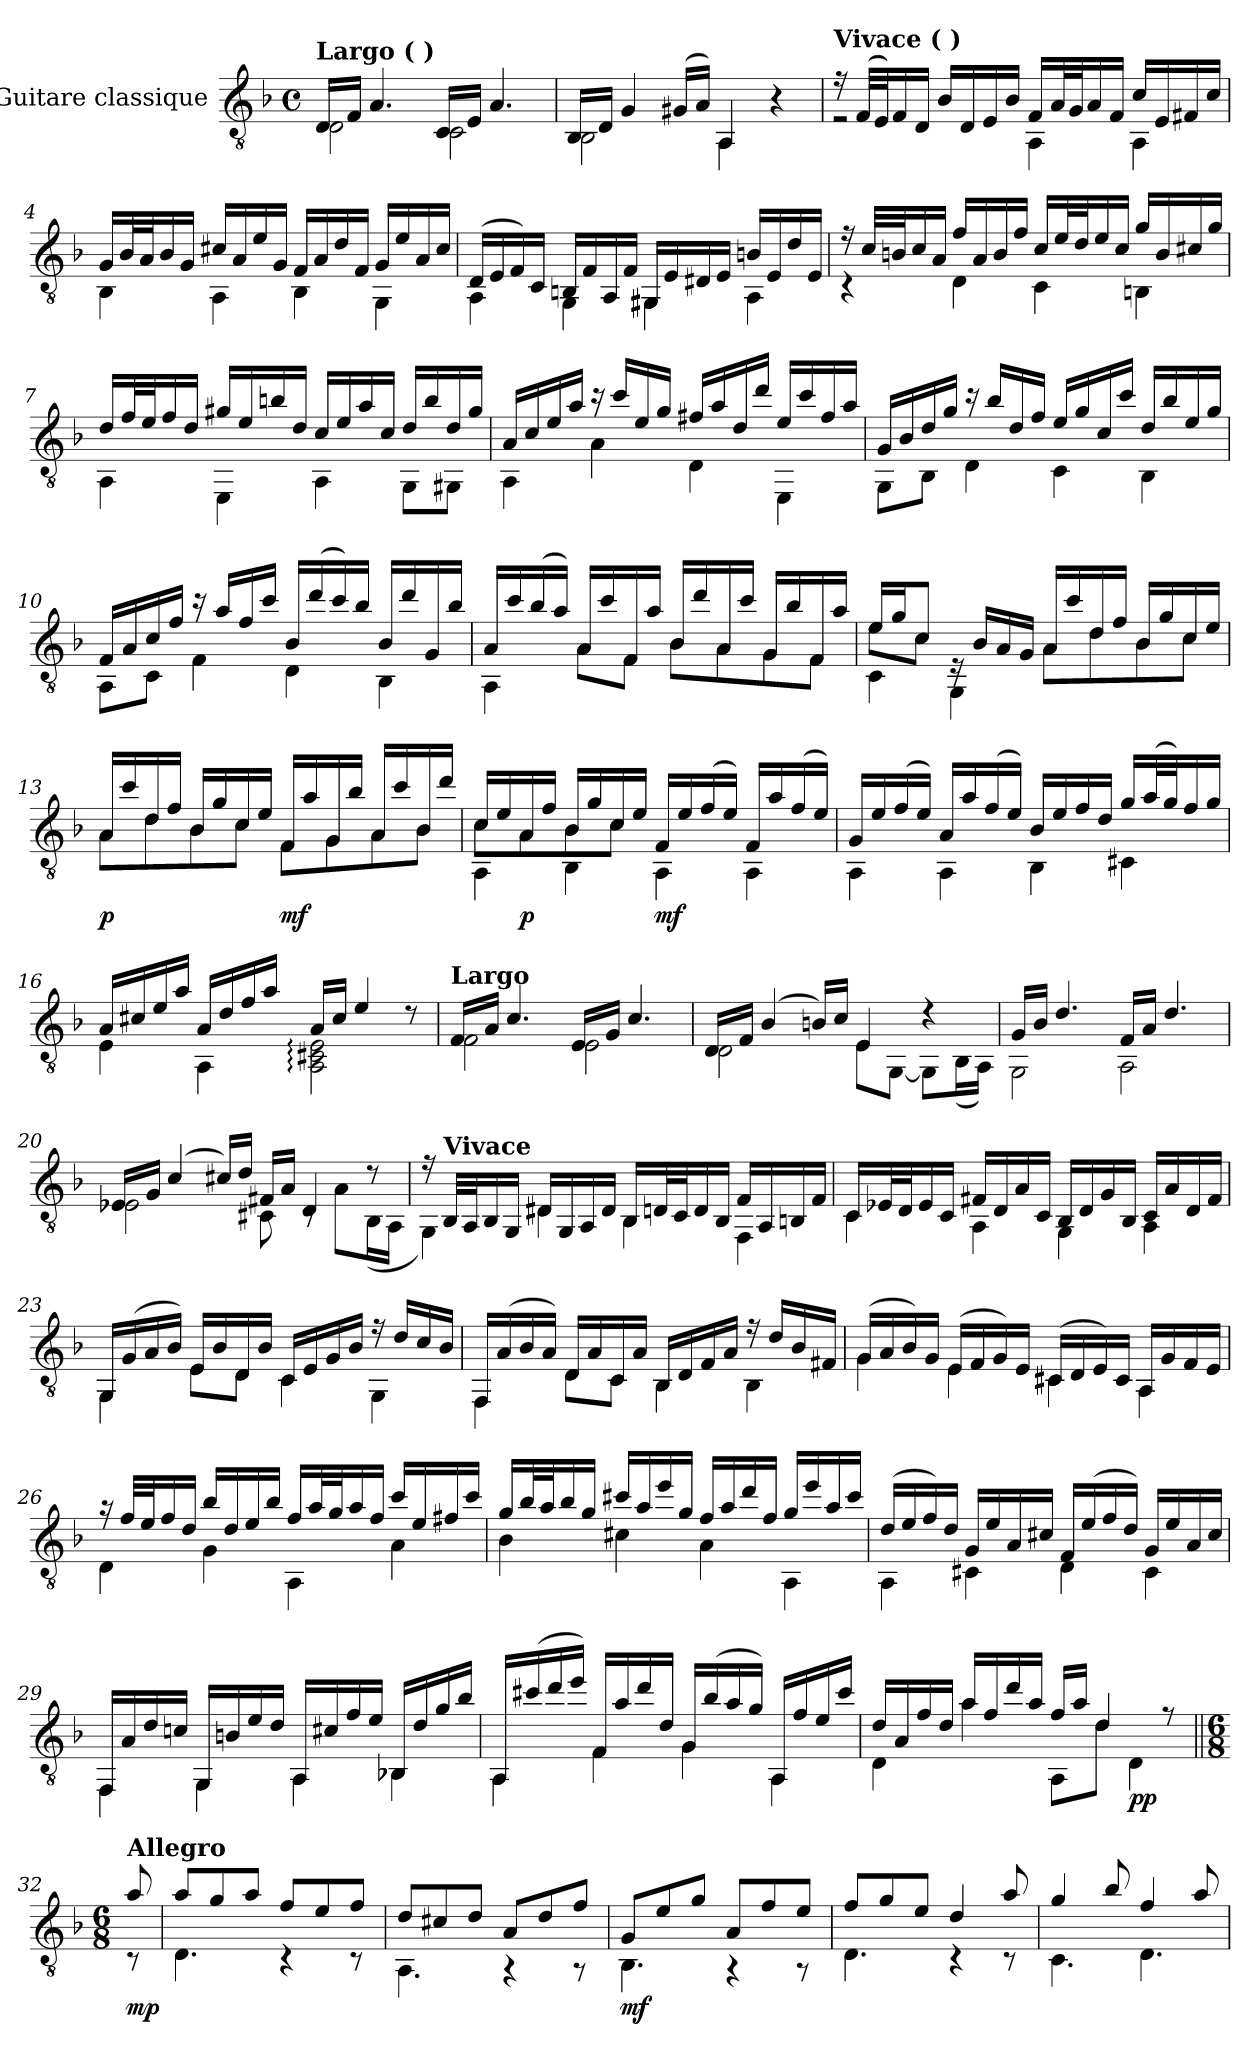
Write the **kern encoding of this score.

**kern	**dynam
*part1	*part1
*staff1	*staff1
*I"Guitare classique	*
*I'Guit.	*
*clefGv2	*
*k[b-]	*
*M4/4	*
*met(c)	*
*MM48	*
=1	=1
*^	*
!LO:TX:a:B:t=Largo (           )	!	!
16D/LL	2D\	.
16F/JJ	.	.
4.A/	.	.
16C/LL	2C\	.
16E/JJ	.	.
4.A/	.	.
=2	=2	=2
16BB-/LL	2BB-\	.
16D/JJ	.	.
4G/	.	.
(<16G#X/LL	.	.
16A/JJ)	.	.
4AA/	4AA\	.
4r	4ryy	.
=3	=3	=3
!LO:TX:a:B:t=Vivace (          )	!	!
16r	2rE	.
*MM72	*	*
(>32F/LLL	.	.
32E/J)	.	.
16F/	.	.
16D/JJ	.	.
16B-/LL	.	.
16D/	.	.
16E/	.	.
16B-/JJ	.	.
16F/LL	4AA\	.
32A/L	.	.
32G/J	.	.
16A/	.	.
16F/JJ	.	.
16c/LL	4AA\	.
16E/	.	.
16F#X/	.	.
16c/JJ	.	.
!!LO:LB:g=z	!!
=4	=4	=4
16G/LL	4BB-\	.
32B-/L	.	.
32A/J	.	.
16B-/	.	.
16G/JJ	.	.
16c#X/LL	4AA\	.
16A/	.	.
16e/	.	.
16G/JJ	.	.
16F/LL	4BB-\	.
16A/	.	.
16d/	.	.
16F/JJ	.	.
16G/LL	4GG\	.
16e/	.	.
16A/	.	.
16c#/JJ	.	.
=5	=5	=5
(>16D/LL	4AA\	.
16E/	.	.
16F/)	.	.
16C/JJ	.	.
16BBn/LL	4GG\	.
16F/	.	.
16AA/	.	.
16F/JJ	.	.
16GG#X/LL	4GG#\	.
16E/	.	.
16D#X/	.	.
16E/JJ	.	.
16Bn/LL	4AA\	.
16E/	.	.
16d/	.	.
16E/JJ	.	.
!!LO:LB:g=z	!!
=6	=6	=6
16r	4r	.
32c/LLL	.	.
32Bn/J	.	.
16c/	.	.
16A/JJ	.	.
16f/LL	4D\	.
16A/	.	.
16B/	.	.
16f/JJ	.	.
16c/LL	4C\	.
32e/L	.	.
32d/J	.	.
16e/	.	.
16c/JJ	.	.
16g/LL	4BBn\	.
16B/	.	.
16c#X/	.	.
16g/JJ	.	.
=7	=7	=7
16d/LL	4AA\	.
32f/L	.	.
32e/J	.	.
16f/	.	.
16d/JJ	.	.
16g#X/LL	4EE\	.
16e/	.	.
16bn/	.	.
16d/JJ	.	.
16c/LL	4AA\	.
16e/	.	.
16a/	.	.
16c/JJ	.	.
16d/LL	8GG\L	.
16b/	.	.
16d/	8GG#X\J	.
16g#/JJ	.	.
!!LO:LB:g=z	!!
=8	=8	=8
16A/LL	4AA\	.
16c/	.	.
16e/	.	.
16a/JJ	.	.
16r	4A\	.
16cc/LL	.	.
16e/	.	.
16g/JJ	.	.
16f#X/LL	4D\	.
16a/	.	.
16d/	.	.
16dd/JJ	.	.
16e/LL	4EE\	.
16cc/	.	.
16f#/	.	.
16a/JJ	.	.
=9	=9	=9
16G/LL	8GG\L	.
16B-/	.	.
16d/	8BB-\J	.
16g/JJ	.	.
16r	4D\	.
16b-/LL	.	.
16d/	.	.
16f/JJ	.	.
16e/LL	4C\	.
16g/	.	.
16c/	.	.
16cc/JJ	.	.
16d/LL	4BB-\	.
16b-/	.	.
16e/	.	.
16g/JJ	.	.
!!LO:LB:g=z	!!
=10	=10	=10
16F/LL	8AA\L	.
16A/	.	.
16c/	8C\J	.
16f/JJ	.	.
16r	4F\	.
16a/LL	.	.
16f/	.	.
16cc/JJ	.	.
16B-/LL	4D\	.
(>16dd/	.	.
16cc/)	.	.
16b-/JJ	.	.
16B-/LL	4BB-\	.
16dd/	.	.
16G/	.	.
16b-/JJ	.	.
=11	=11	=11
16A/LL	4AA\	.
16cc/	.	.
(<16b-/	.	.
16a/JJ)	.	.
16A/LL	8A\L	.
16cc/	.	.
16F/	8F\J	.
16a/JJ	.	.
16B-/LL	8B-\L	.
16dd/	.	.
16A/	8A\	.
16cc/JJ	.	.
16G/LL	8G\	.
16b-/	.	.
16F/	8F\J	.
16a/JJ	.	.
!!LO:LB:g=z	!!
=12	=12	=12
*	*^	*
16e/LL	4C\	8e\L	.
16g/J	.	.	.
8c/J	.	8c\J	.
16rE	4GG\	4ryy	.
16B-/LL	.	.	.
16A/	.	.	.
16G/JJ	.	.	.
16A/LL	2ryy	8A\L	.
16cc/	.	.	.
16d/	.	8d\	.
16f/JJ	.	.	.
16B-/LL	.	8B-\	.
16g/	.	.	.
16c/	.	8c\J	.
16e/JJ	.	.	.
*	*v	*v	*
=13	=13	=13
!	!	!LO:DY:b
16A/LL	8A\L	p
16cc/	.	.
16d/	8d\	.
16f/JJ	.	.
16B-/LL	8B-\	.
16g/	.	.
16c/	8c\J	.
16e/JJ	.	.
!	!	!LO:DY:b
16F/LL	8F\L	mf
16a/	.	.
16G/	8G\	.
16b-/JJ	.	.
16A/LL	8A\	.
16cc/	.	.
16B-/	8B-\J	.
16dd/JJ	.	.
!!LO:LB:g=z	!!
=14	=14	=14
*	*^	*
16c/LL	4AA\	8c\L	.
16e/	.	.	.
!	!	!	!LO:DY:b
16A/	.	8A\	p
16f/JJ	.	.	.
16B-/LL	4BB-\	8B-\	.
16g/	.	.	.
16c/	.	8c\J	.
16e/JJ	.	.	.
!	!	!	!LO:DY:b
16F/LL	4AA\	2ryy	mf
16e/	.	.	.
(<16f/	.	.	.
16e/JJ)	.	.	.
16F/LL	4AA\	.	.
16a/	.	.	.
(<16f/	.	.	.
16e/JJ)	.	.	.
*	*v	*v	*
=15	=15	=15
16G/LL	4AA\	.
16e/	.	.
(<16f/	.	.
16e/JJ)	.	.
16A/LL	4AA\	.
16a/	.	.
(<16f/	.	.
16e/JJ)	.	.
16B-/LL	4BB-\	.
16e/	.	.
16f/	.	.
16d/JJ	.	.
16g/LL	4C#X\	.
(<32a/L	.	.
32g/J)	.	.
16f/	.	.
16g/JJ	.	.
!!LO:LB:g=z	!!
=16	=16	=16
16A/LL	4E\	.
16c#X/	.	.
16e/	.	.
16a/JJ	.	.
16A/LL	4AA\	.
16d/	.	.
16f/	.	.
16a/JJ	.	.
*MM60	*	*
16A/LL	2AA\: 2C#X\: 2E\:	.
16c#/JJ	.	.
*MM50	*	*
4e/	.	.
*MM40	*	*
8r	.	.
=17	=17	=17
*MM48	*	*
!LO:TX:a:B:t=Largo	!	!
16F/LL	2F\	.
16A/JJ	.	.
4.c/	.	.
16E/LL	2E\	.
16G/JJ	.	.
4.c/	.	.
=18	=18	=18
16D/LL	2D\	.
16F/JJ	.	.
(>4B-/	.	.
16Bn/LL)	.	.
16c/JJ	.	.
4E/	8E\L	.
.	[8GG\J	.
4r	8GG\L]	.
.	(<16BB-\L	.
.	16AA\JJ)	.
=19	=19	=19
16G/LL	2GG\	.
16B-/JJ	.	.
4.d/	.	.
16F/LL	2AA\	.
16A/JJ	.	.
4.d/	.	.
!!LO:LB:g=z	!!
=20	=20	=20
16E-X/LL	2E-\	.
16G/JJ	.	.
(>4c/	.	.
16c#X/LL)	.	.
16d/JJ	.	.
16F#X/LL	8C#X\	.
16A/JJ	.	.
4D/	8rC	.
.	8A\L	.
8r	(<16BB-\L	.
.	16AA\JJ	.
=21	=21	=21
16r	4GG\)	.
*MM72	*	*
!LO:TX:a:B:t=Vivace	!	!
32BB-/LLL	.	.
32AA/J	.	.
16BB-/	.	.
16GG/JJ	.	.
16D#X/LL	4D#\	.
16GG/	.	.
16AA/	.	.
16D#/JJ	.	.
16BB-/LL	4BB-\	.
32Dn/L	.	.
32C/J	.	.
16D/	.	.
16BB-/JJ	.	.
16F/LL	4FF\	.
16AA/	.	.
16BBn/	.	.
16F/JJ	.	.
!!LO:PB:g=z	!!
=22	=22	=22
16C/LL	4C\	.
32E-X/L	.	.
32D/J	.	.
16E-/	.	.
16C/JJ	.	.
16F#X/LL	4AA\	.
16D/	.	.
16A/	.	.
16C/JJ	.	.
16BB-/LL	4GG\	.
16D/	.	.
16G/	.	.
16BB-/JJ	.	.
16C/LL	4AA\	.
16A/	.	.
16D/	.	.
16F#/JJ	.	.
=23	=23	=23
16GG/LL	4GG\	.
(>16G/	.	.
16A/	.	.
16B-/JJ)	.	.
16E/LL	8E\L	.
16B-/	.	.
16D/	8D\J	.
16B-/JJ	.	.
16C/LL	4C\	.
16E/	.	.
16G/	.	.
16B-/JJ	.	.
16r	4GG\	.
16d/LL	.	.
16c/	.	.
16B-/JJ	.	.
!!LO:LB:g=z	!!
=24	=24	=24
16FF/LL	4FF\	.
(>16A/	.	.
16B-/	.	.
16A/JJ)	.	.
16D/LL	8D\L	.
16A/	.	.
16C/	8C\J	.
16A/JJ	.	.
16BB-/LL	4BB-\	.
16D/	.	.
16F/	.	.
16A/JJ	.	.
16r	4BB-\	.
16d/LL	.	.
16B-/	.	.
16F#X/JJ	.	.
=25	=25	=25
(>16G/LL	4G\	.
16A/	.	.
16B-/)	.	.
16G/JJ	.	.
(>16E/LL	4E\	.
16F/	.	.
16G/)	.	.
16E/JJ	.	.
(>16C#X/LL	4C#\	.
16D/	.	.
16E/)	.	.
16C#/JJ	.	.
16AA/LL	4AA\	.
16G/	.	.
16F/	.	.
16E/JJ	.	.
!!LO:LB:g=z	!!
=26	=26	=26
16r	4D\	.
32f/LLL	.	.
32e/J	.	.
16f/	.	.
16d/JJ	.	.
16b-/LL	4G\	.
16d/	.	.
16e/	.	.
16b-/JJ	.	.
16f/LL	4AA\	.
32a/L	.	.
32g/J	.	.
16a/	.	.
16f/JJ	.	.
16cc/LL	4A\	.
16e/	.	.
16f#X/	.	.
16cc/JJ	.	.
=27	=27	=27
16g/LL	4B-\	.
32b-/L	.	.
32a/J	.	.
16b-/	.	.
16g/JJ	.	.
16cc#X/LL	4c#X\	.
16a/	.	.
16ee/	.	.
16g/JJ	.	.
16f/LL	4A\	.
16a/	.	.
16dd/	.	.
16f/JJ	.	.
16g/LL	4AA\	.
16ee/	.	.
16a/	.	.
16cc#/JJ	.	.
!!LO:LB:g=z	!!
=28	=28	=28
(>16d/LL	4AA\	.
16e/	.	.
16f/)	.	.
16d/JJ	.	.
16G/LL	4C#X\	.
16e/	.	.
16A/	.	.
16c#X/JJ	.	.
16F/LL	4D\	.
(>16e/	.	.
16f/	.	.
16d/JJ)	.	.
16G/LL	4C#\	.
16e/	.	.
16A/	.	.
16c#/JJ	.	.
=29	=29	=29
16FF/LL	4FF\	.
16A/	.	.
16d/	.	.
16cn/JJ	.	.
16GG/LL	4GG\	.
16Bn/	.	.
16e/	.	.
16d/JJ	.	.
16AA/LL	4AA\	.
16c#X/	.	.
16f/	.	.
16e/JJ	.	.
16BB-X/LL	4BB-X\	.
16d/	.	.
16g/	.	.
16b-/JJ	.	.
!!LO:LB:g=z	!!
=30	=30	=30
16AA/LL	4AA\	.
(>16cc#X/	.	.
16dd/	.	.
16ee/JJ)	.	.
16F/LL	4F\	.
16a/	.	.
16dd/	.	.
16d/JJ	.	.
16G/LL	4G\	.
(>16b-/	.	.
16a/	.	.
16g/JJ)	.	.
16AA/LL	4AA\	.
16f/	.	.
16e/	.	.
16cc#/JJ	.	.
=31	=31	=31
16d/LL	4D\	.
16A/	.	.
16f/	.	.
16d/JJ	.	.
16a/LL	4a\	.
16f/	.	.
16dd/	.	.
16a/JJ	.	.
16f/LL	8AA\L	.
16a/JJ	.	.
4d/	8d\J	.
!	!	!LO:DY:b
.	4D\	pp
8r	.	.
=32||	=32||	=32||
*M6/8	*	*
*MM180	*	*
!LO:TX:a:B:t=Allegro	!	!
!	!	!LO:DY:b
8a/	8r	mp
=33	=33	=33
8a/L	4.D\	.
8g/	.	.
8a/J	.	.
8f/L	4r	.
8e/	.	.
8f/J	8r	.
!!LO:LB:g=z	!!
=34	=34	=34
8d/L	4.AA\	.
8c#X/	.	.
8d/J	.	.
8A/L	4r	.
8d/	.	.
8f/J	8r	.
=35	=35	=35
!	!	!LO:DY:b
8G/L	4.BB-\	mf
8e/	.	.
8g/J	.	.
8A/L	4r	.
8f/	.	.
8e/J	8r	.
!!LO:LB:g=z	!!
=36	=36	=36
8f/L	4.D\	.
8g/	.	.
8e/J	.	.
4d/	4r	.
8a/	8r	.
=37	=37	=37
4g/	4.C\	.
8b-/	.	.
4f/	4.D\	.
8a/	.	.
*v	*v	*
=	=
*-	*-
